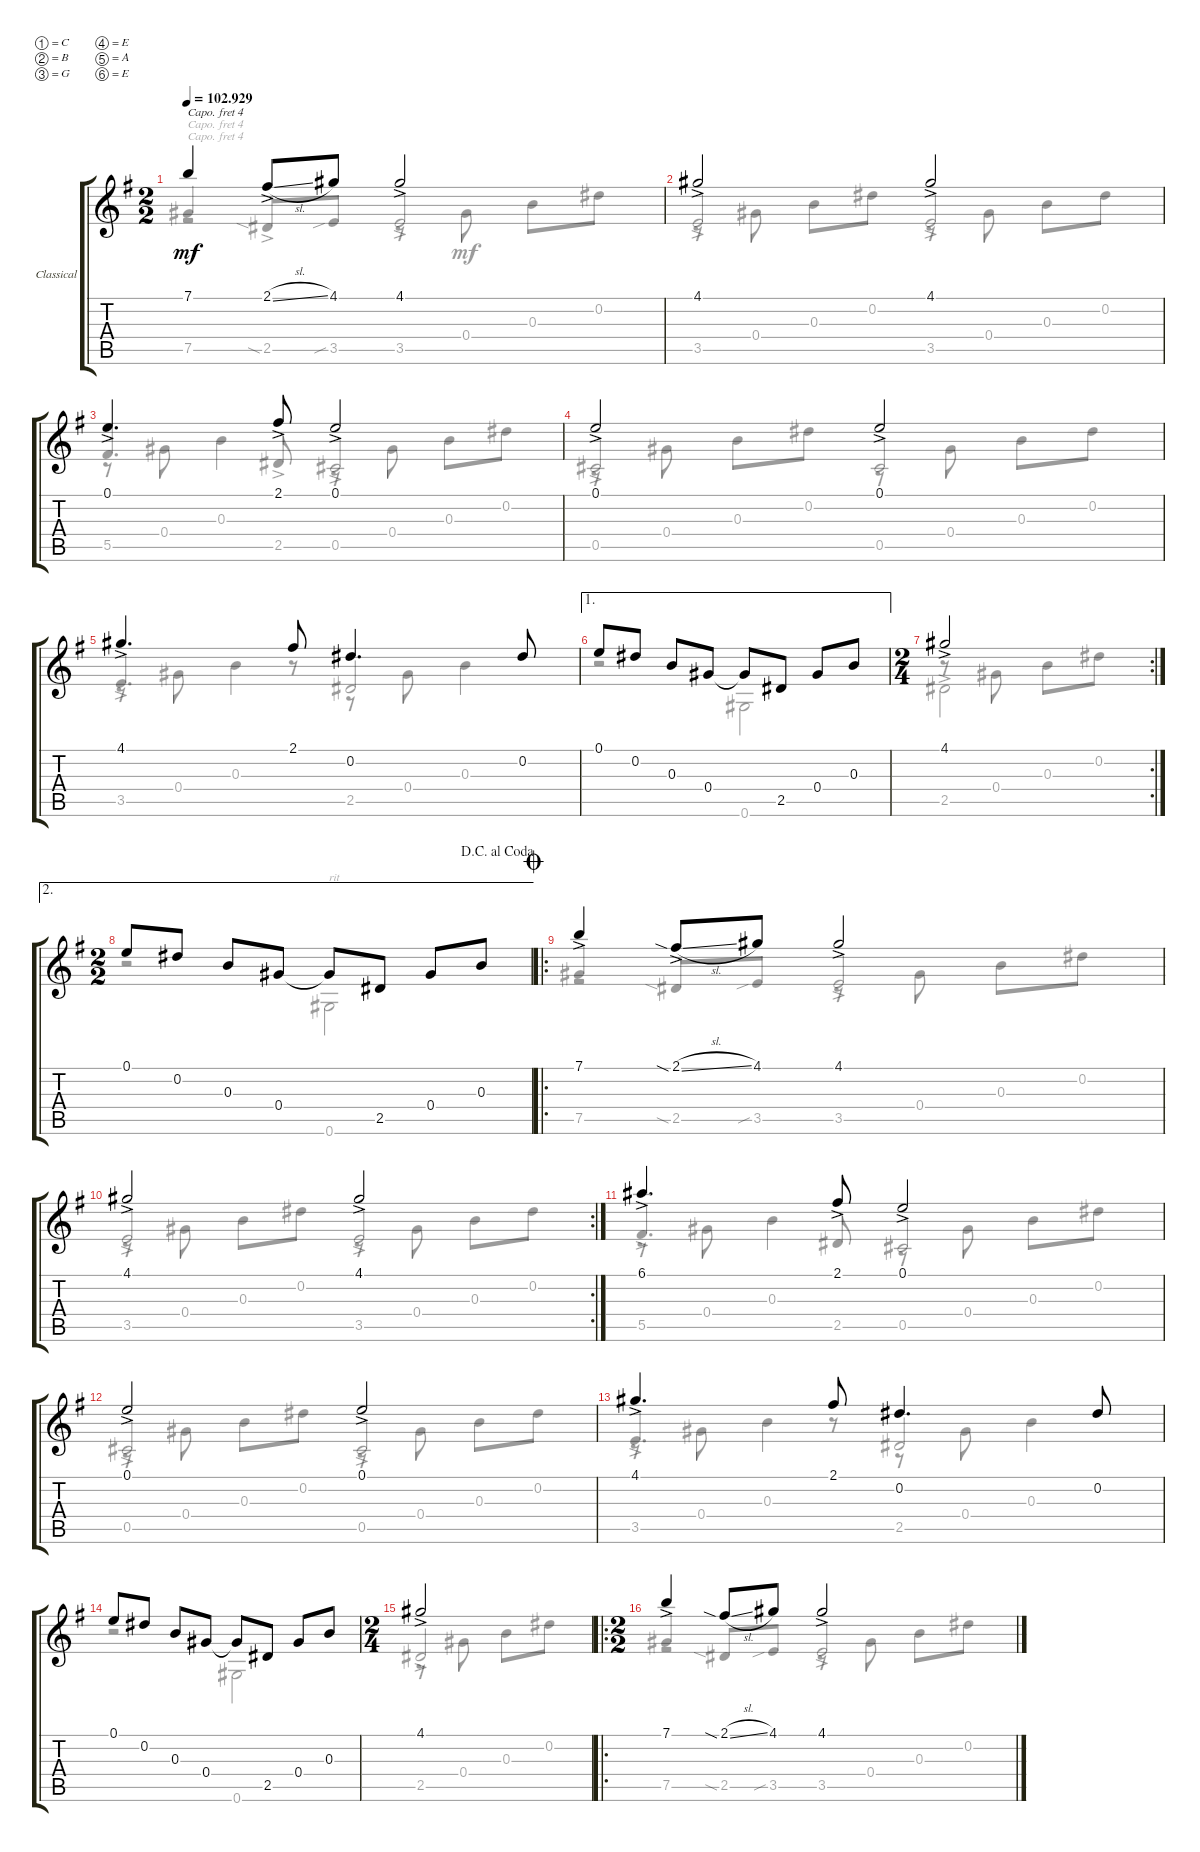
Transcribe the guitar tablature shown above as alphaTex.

\defaultSystemsLayout 4
\bracketExtendMode groupsimilarinstruments
\firstSystemTrackNameOrientation horizontal
\otherSystemsTrackNameOrientation horizontal
\track ("Classical Guitar" "Classical ") {instrument acousticguitarsteel}
\staff {score tabs}
\capo 4
\tuning (C4 B3 G3 E3 A2 E2)
\voice
\ts (2 2)
\tempo
102.929
\accidentals auto
\clef g2
\ottava regular
\simile none
\ks g
7.1.4{dy mf} 2.1{sl ac}.8 4.1.8 4.1{ac}.2 |
4.1{ac}.2 4.1{ac}.2 |
0.1{ac}.4{d} 2.1{ac}.8 0.1{ac}.2 |
0.1{ac}.2 0.1{ac}.2 |
4.1{ac}.4{d} 2.1.8 0.2.4{d} 0.2.8 |
\ae 1
0.1.8 0.2.8 0.3.8 0.4.8 0.4{t}.8 2.5.8 0.4.8 0.3.8 |
\rc 2
\ts (2 4)
4.1{ac}.2 |
\ae 2
\ts (2 2)
\jump dacapoalcoda
0.1.8 0.2.8 0.3.8 0.4.8 0.4{t}.8 2.5.8 0.4.8 0.3.8 |
\ro
\jump coda
7.1{ac}.4 2.1{sia sl ac}.8 4.1.8 4.1{ac}.2 |
\rc 2
4.1{ac}.2 4.1{ac}.2 |
6.1{ac}.4{d} 2.1{ac}.8 0.1{ac}.2 |
0.1{ac}.2 0.1{ac}.2 |
4.1{ac}.4{d} 2.1.8 0.2.4{d} 0.2.8 |
0.1.8 0.2.8 0.3.8 0.4.8 0.4{t}.8 2.5.8 0.4.8 0.3.8 |
\ts (2 4)
4.1{ac}.2 |
\ro
\ts (2 2)
7.1{ac}.4 2.1{sia sl}.8 4.1.8 4.1{ac}.2
\voice
\clef g2
\ottava regular
\simile none
\ks g
7.5.4{dy mf beam invert} 2.5{sia ac}.8{beam invert} 3.5{sib}.8 3.5{ac}.2{beam invert} |
3.5{ac}.2{beam invert} 3.5{ac}.2{beam invert} |
5.5.4{d beam invert} 2.5{ac}.8{beam invert} 0.5{ac}.2{beam invert} |
0.5{ac}.2{beam invert} 0.5.2{beam invert} |
3.5{ac}.4{d beam invert} r.8{beam invert} 2.5.2{beam invert} |
r.2 0.6.2 |
r.8 0.4.8 0.3.8 0.2.8 |
r.2 0.6.2{txt "rit"} |
7.5.4{beam invert} 2.5{sia}.8{beam invert} 3.5{sib}.8 3.5{ac}.2{beam invert} |
3.5{ac}.2{beam invert} 3.5{ac}.2{beam invert} |
5.5{ac}.4{d beam invert} 2.5.8{beam invert} 0.5.2{beam invert} |
0.5{ac}.2{beam invert} 0.5{ac}.2{beam invert} |
3.5{ac}.4{d beam invert} r.8{beam invert} 2.5.2{beam invert} |
r.2 0.6.2 |
2.5{ac}.2{beam invert} |
7.5.4{beam invert} 2.5{sia}.8{beam invert} 3.5{sib}.8 3.5{ac}.2{beam invert}
\voice
\clef g2
\ottava regular
\simile none
\ks g
r.2{dy mf} r.8 0.4.8 0.3.8 0.2.8 |
r.8 0.4.8 0.3.8 0.2.8 r.8 0.4.8 0.3.8 0.2.8 |
r.8 0.4.8 0.3.4 r.8 0.4.8 0.3.8 0.2.8 |
r.8 0.4.8 0.3.8 0.2.8 r.8 0.4.8 0.3.8 0.2.8 |
r.8 0.4.8 0.3.4 r.8 0.4.8 0.3.4 |
|
2.5{ac}.2 |
|
r.2 r.8 0.4.8 0.3.8 0.2.8 |
r.8 0.4.8 0.3.8 0.2.8 r.8 0.4.8 0.3.8 0.2.8 |
r.8 0.4.8 0.3.4 r.8 0.4.8 0.3.8 0.2.8 |
r.8 0.4.8 0.3.8 0.2.8 r.8 0.4.8 0.3.8 0.2.8 |
r.8 0.4.8 0.3.4 r.8 0.4.8 0.3.4 |
|
r.8 0.4.8 0.3.8 0.2.8 |
r.2 r.8 0.4.8 0.3.8 0.2.8
